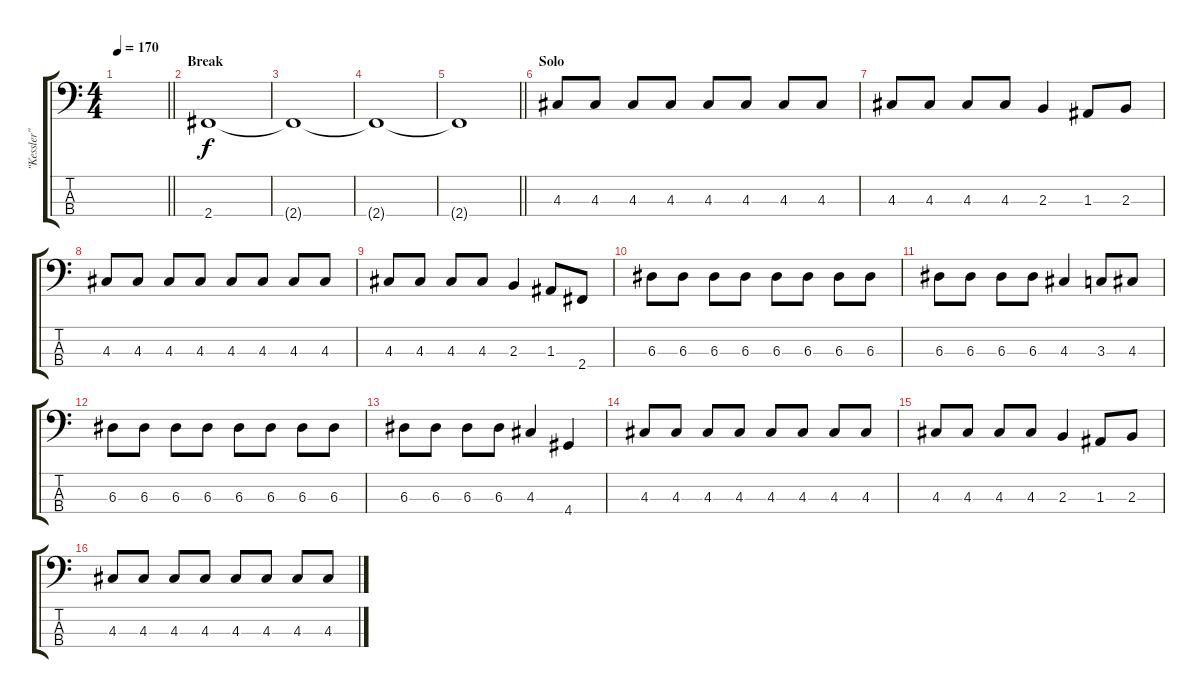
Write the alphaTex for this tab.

\track ("\"Kessler\" Raatikainen" "\"Kessler\" ") {instrument electricbassfinger}
\staff {score tabs}
\tuning (G2 D2 A1 E1) {hide}
\ts (4 4)
\tempo 170
\clef f4
\barLineRight lightlight
\ks c
|
\section ("" "Break")
2.4.1 |
2.4{t}.1 |
2.4{t}.1 |
\barLineRight lightlight
2.4{t}.1 |
\section ("" "Solo")
4.3.8 4.3.8 4.3.8 4.3.8 4.3.8 4.3.8 4.3.8 4.3.8 |
4.3.8 4.3.8 4.3.8 4.3.8 2.3.4 1.3.8 2.3.8 |
4.3.8 4.3.8 4.3.8 4.3.8 4.3.8 4.3.8 4.3.8 4.3.8 |
4.3.8 4.3.8 4.3.8 4.3.8 2.3.4 1.3.8 2.4.8 |
6.3.8 6.3.8 6.3.8 6.3.8 6.3.8 6.3.8 6.3.8 6.3.8 |
6.3.8 6.3.8 6.3.8 6.3.8 4.3.4 3.3.8 4.3.8 |
6.3.8 6.3.8 6.3.8 6.3.8 6.3.8 6.3.8 6.3.8 6.3.8 |
6.3.8 6.3.8 6.3.8 6.3.8 4.3.4 4.4.4 |
4.3.8 4.3.8 4.3.8 4.3.8 4.3.8 4.3.8 4.3.8 4.3.8 |
4.3.8 4.3.8 4.3.8 4.3.8 2.3.4 1.3.8 2.3.8 |
4.3.8 4.3.8 4.3.8 4.3.8 4.3.8 4.3.8 4.3.8 4.3.8
